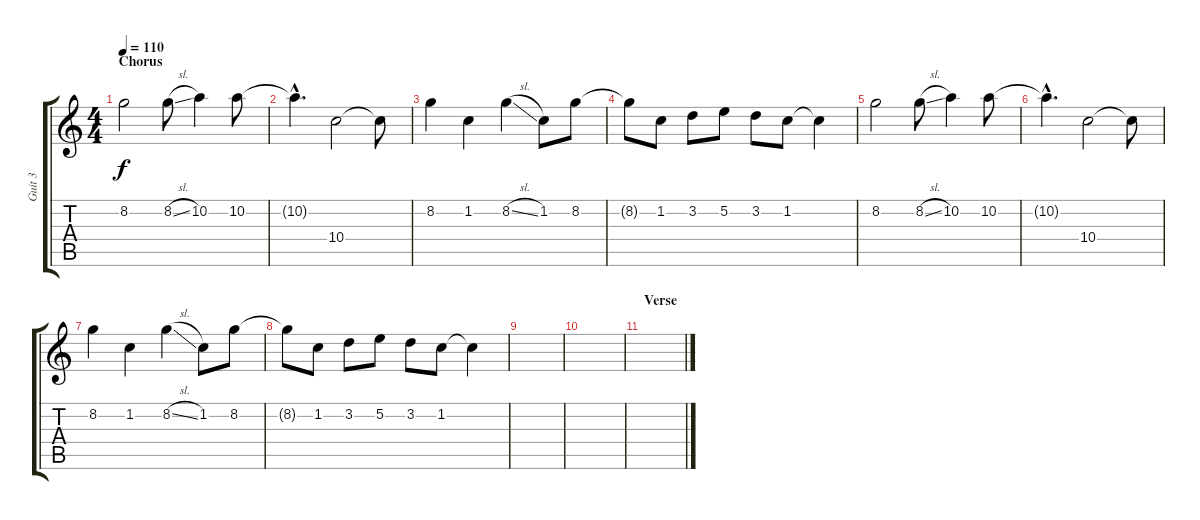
\track ("Guit 3" "Guit 3") {instrument distortionguitar}
\staff {score tabs}
\tuning (E4 B3 G3 D3 A2 E2) {hide}
\ts (4 4)
\section ("" "Chorus")
\tempo 110
\clef g2
\ks c
8.2.2{dy f} 8.2{sl}.8 10.2.4 10.2.8 |
10.2{hac t}.4{d} 10.4.2 10.4{t}.8 |
8.2.4 1.2.4 8.2{sl}.4 1.2.8 8.2.8 |
8.2{t}.8 1.2.8 3.2.8 5.2.8 3.2.8 1.2.8 1.2{t}.4 |
8.2.2 8.2{sl}.8 10.2.4 10.2.8 |
10.2{hac t}.4{d} 10.4.2 10.4{t}.8 |
8.2.4 1.2.4 8.2{sl}.4 1.2.8 8.2.8 |
8.2{t}.8 1.2.8 3.2.8 5.2.8 3.2.8 1.2.8 1.2{t}.4 |
|
|
\section ("" "Verse")
